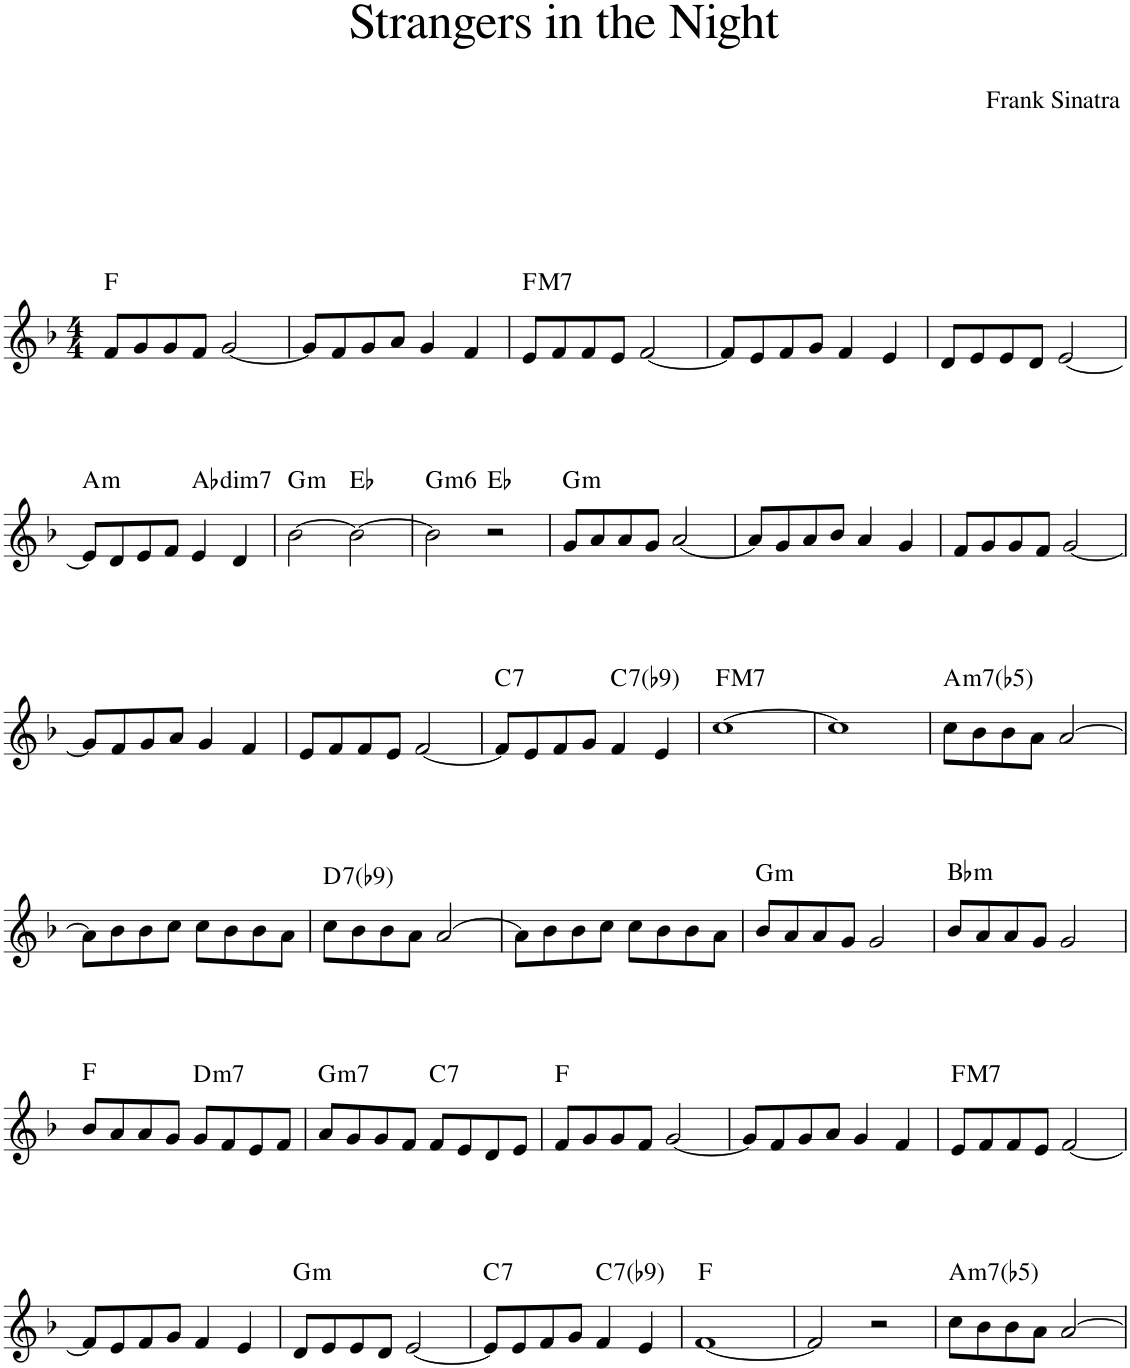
**kern	**harte
*part1	*part1
*staff1	*
*I"Piano	*
*I'Pno.	*
*clefG2	*
*k[b-]	*
*M4/4	*
=1	=1
8f/L	F:maj
8g/	.
8g/	.
8f/J	.
[2g/	.
=2	=2
8g/L]	.
8f/	.
8g/	.
8a/J	.
4g/	.
4f/	.
=3	=3
!	!LO:H:kt=M7
8e/L	F:maj7
8f/	.
8f/	.
8e/J	.
[2f/	.
=4	=4
8f/L]	.
8e/	.
8f/	.
8g/J	.
4f/	.
4e/	.
=5	=5
8d/L	.
8e/	.
8e/	.
8d/J	.
[2e/	.
!!LO:LB:g=z
=6	=6
!	!LO:H:kt=m
8e/L]	A:min
8d/	.
8e/	.
8f/J	.
!	!LO:H:kt=dim7
4e/	Ab:dim7
4d/	.
=7	=7
!	!LO:H:kt=m
[2b-\	G:min
2b-\_	Eb:maj
=8	=8
!	!LO:H:kt=m6
2b-\]	G:min6
2r	Eb:maj
=9	=9
!	!LO:H:kt=m
8g/L	G:min
8a/	.
8a/	.
8g/J	.
[2a/	.
=10	=10
8a/L]	.
8g/	.
8a/	.
8b-/J	.
4a/	.
4g/	.
=11	=11
8f/L	.
8g/	.
8g/	.
8f/J	.
[2g/	.
!!LO:LB:g=z
=12	=12
8g/L]	.
8f/	.
8g/	.
8a/J	.
4g/	.
4f/	.
=13	=13
8e/L	.
8f/	.
8f/	.
8e/J	.
[2f/	.
=14	=14
!	!LO:H:kt=7
8f/L]	C:7
8e/	.
8f/	.
8g/J	.
!	!LO:H:kt=7
4f/	C:7(b9)
4e/	.
=15	=15
!	!LO:H:kt=M7
[1cc	F:maj7
=16	=16
1cc]	.
=17	=17
!	!LO:H:kt=m7(b5)
8cc\L	A:hdim7
8b-\	.
8b-\	.
8a\J	.
[2a/	.
!!LO:LB:g=z
=18	=18
8a\L]	.
8b-\	.
8b-\	.
8cc\J	.
8cc\L	.
8b-\	.
8b-\	.
8a\J	.
=19	=19
!	!LO:H:kt=7
8cc\L	D:7(b9)
8b-\	.
8b-\	.
8a\J	.
[2a/	.
=20	=20
8a\L]	.
8b-\	.
8b-\	.
8cc\J	.
8cc\L	.
8b-\	.
8b-\	.
8a\J	.
=21	=21
!	!LO:H:kt=m
8b-/L	G:min
8a/	.
8a/	.
8g/J	.
2g/	.
=22	=22
!	!LO:H:kt=m
8b-/L	Bb:min
8a/	.
8a/	.
8g/J	.
2g/	.
!!LO:LB:g=z
=23	=23
8b-/L	F:maj
8a/	.
8a/	.
8g/J	.
!	!LO:H:kt=m7
8g/L	D:min7
8f/	.
8e/	.
8f/J	.
=24	=24
!	!LO:H:kt=m7
8a/L	G:min7
8g/	.
8g/	.
8f/J	.
!	!LO:H:kt=7
8f/L	C:7
8e/	.
8d/	.
8e/J	.
=25	=25
8f/L	F:maj
8g/	.
8g/	.
8f/J	.
[2g/	.
=26	=26
8g/L]	.
8f/	.
8g/	.
8a/J	.
4g/	.
4f/	.
=27	=27
!	!LO:H:kt=M7
8e/L	F:maj7
8f/	.
8f/	.
8e/J	.
[2f/	.
!!LO:LB:g=z
=28	=28
8f/L]	.
8e/	.
8f/	.
8g/J	.
4f/	.
4e/	.
=29	=29
!	!LO:H:kt=m
8d/L	G:min
8e/	.
8e/	.
8d/J	.
[2e/	.
=30	=30
!	!LO:H:kt=7
8e/L]	C:7
8e/	.
8f/	.
8g/J	.
!	!LO:H:kt=7
4f/	C:7(b9)
4e/	.
=31	=31
[1f	F:maj
=32	=32
2f/]	.
2r	.
=33	=33
!	!LO:H:kt=m7(b5)
8cc\L	A:hdim7
8b-\	.
8b-\	.
8a\J	.
[2a/	.
=	=
*-	*-
